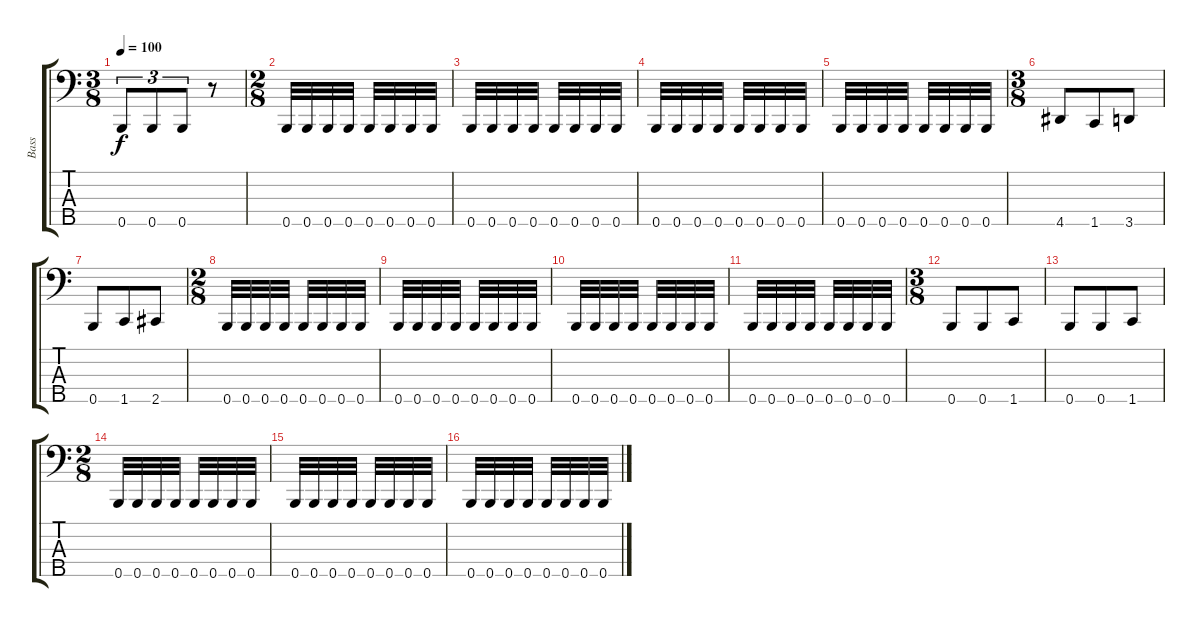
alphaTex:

\track ("Bass" "Bass") {instrument electricbassfinger}
\staff {score tabs}
\tuning (G2 D2 A1 E1 B0) {hide}
\ts (3 8)
\tempo 100
\clef f4
\ks c
0.5.8{tu (3 2) dy f} 0.5.8{tu (3 2)} 0.5.8{tu (3 2)} r.8 |
\ts (2 8)
0.5.32 0.5.32 0.5.32 0.5.32 0.5.32 0.5.32 0.5.32 0.5.32 |
0.5.32 0.5.32 0.5.32 0.5.32 0.5.32 0.5.32 0.5.32 0.5.32 |
0.5.32 0.5.32 0.5.32 0.5.32 0.5.32 0.5.32 0.5.32 0.5.32 |
0.5.32 0.5.32 0.5.32 0.5.32 0.5.32 0.5.32 0.5.32 0.5.32 |
\ts (3 8)
4.5.8 1.5.8 3.5.8 |
0.5.8 1.5.8 2.5.8 |
\ts (2 8)
0.5.32 0.5.32 0.5.32 0.5.32 0.5.32 0.5.32 0.5.32 0.5.32 |
0.5.32 0.5.32 0.5.32 0.5.32 0.5.32 0.5.32 0.5.32 0.5.32 |
0.5.32 0.5.32 0.5.32 0.5.32 0.5.32 0.5.32 0.5.32 0.5.32 |
0.5.32 0.5.32 0.5.32 0.5.32 0.5.32 0.5.32 0.5.32 0.5.32 |
\ts (3 8)
0.5.8 0.5.8 1.5.8 |
0.5.8 0.5.8 1.5.8 |
\ts (2 8)
0.5.32 0.5.32 0.5.32 0.5.32 0.5.32 0.5.32 0.5.32 0.5.32 |
0.5.32 0.5.32 0.5.32 0.5.32 0.5.32 0.5.32 0.5.32 0.5.32 |
0.5.32 0.5.32 0.5.32 0.5.32 0.5.32 0.5.32 0.5.32 0.5.32
